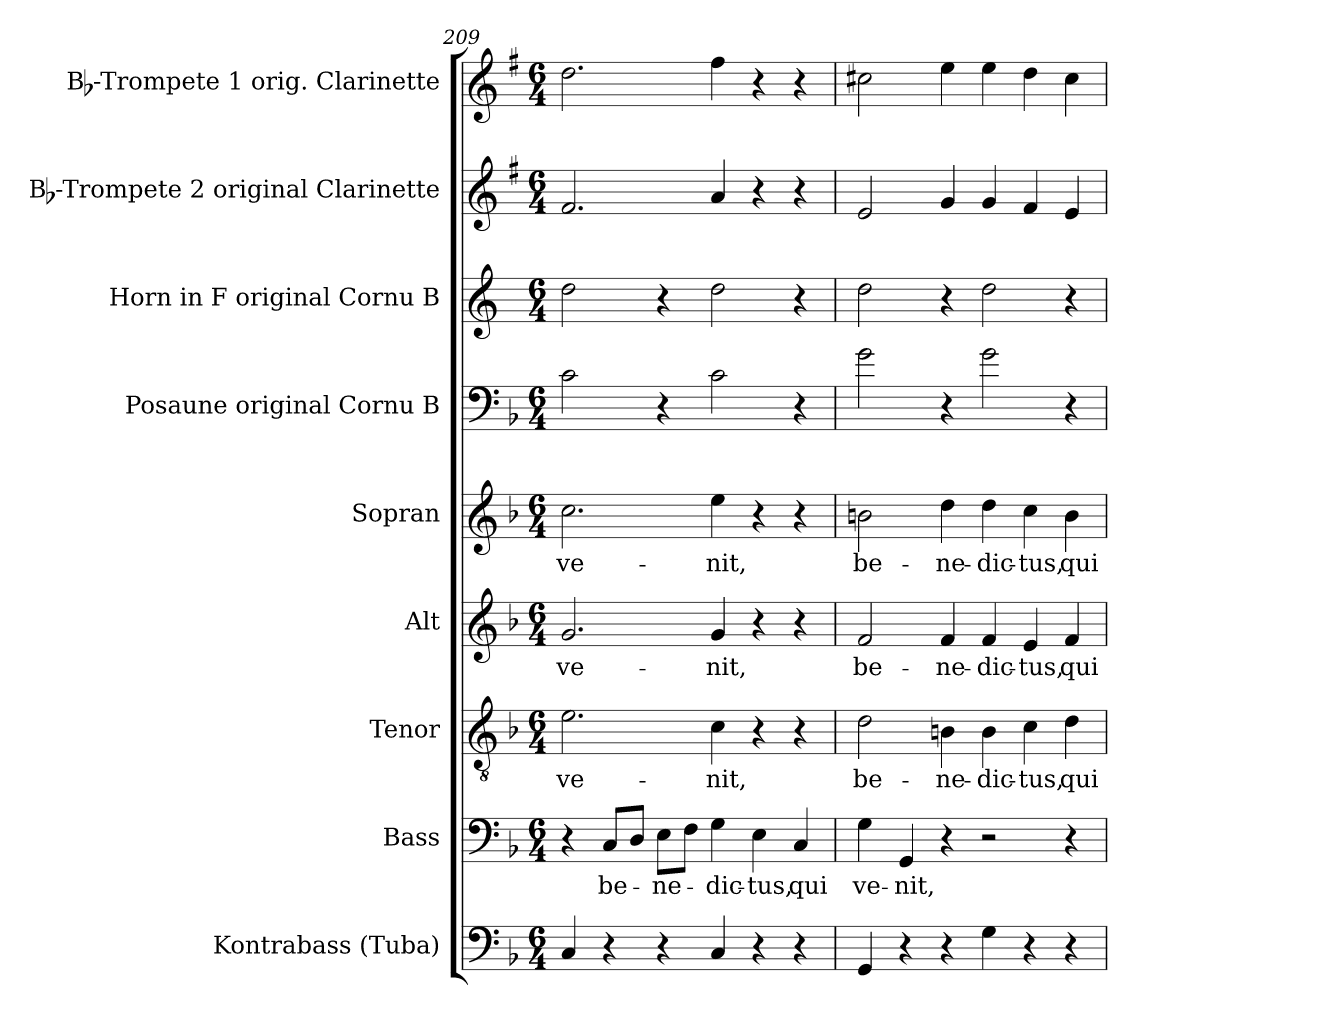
**kern	**kern	**text	**kern	**text	**kern	**text	**kern	**text	**kern	**kern	**kern	**kern
*part9	*part8	*part8	*part7	*part7	*part6	*part6	*part5	*part5	*part4	*part3	*part2	*part1
*staff9	*staff8	*staff8	*staff7	*staff7	*staff6	*staff6	*staff5	*staff5	*staff4	*staff3	*staff2	*staff1
*I"Kontrabass (Tuba)	*I"Bass	*	*I"Tenor	*	*I"Alt	*	*I"Sopran	*	*I"Posaune original Cornu B	*I"Horn in F original Cornu B	*I"Bb-Trompete 2 original Clarinette	*I"Bb-Trompete 1 orig. Clarinette
*I'Kb.	*I'B.	*	*I'T.	*	*I'A.	*	*I'S.	*	*I'Pos.	*I'Hrn.	*I'Bb Trp. 2	*I'Bb Trp. 1
*clefF4	*clefF4	*	*clefGv2	*	*clefG2	*	*clefG2	*	*clefF4	*clefG2	*clefG2	*clefG2
*ITrd7c12	*	*	*	*	*	*	*	*	*	*ITrd4c7	*ITrd1c2	*ITrd1c2
*k[b-]	*k[b-]	*	*k[b-]	*	*k[b-]	*	*k[b-]	*	*k[b-]	*k[b-]	*k[b-]	*k[b-]
*F:	*F:	*	*F:	*	*F:	*	*F:	*	*F:	*F:	*F:	*F:
*M6/4	*M6/4	*	*M6/4	*	*M6/4	*	*M6/4	*	*M6/4	*M6/4	*M6/4	*M6/4
=209	=209	=209	=209	=209	=209	=209	=209	=209	=209	=209	=209	=209
!	!	!	!	!LO:LY:b	!	!LO:LY:b	!	!LO:LY:b	!	!	!	!
4CC/	4r	.	2.e\	ve-	2.g/	ve-	2.cc\	ve-	2c\	2g\	2.e/	2.cc\
!	!	!LO:LY:b	!	!	!	!	!	!	!	!	!	!
4r	8C/L	be-	.	.	.	.	.	.	.	.	.	.
.	8D/J	.	.	.	.	.	.	.	.	.	.	.
!	!	!LO:LY:b	!	!	!	!	!	!	!	!	!	!
4r	8E\L	-ne-	.	.	.	.	.	.	4r	4r	.	.
.	8F\J	.	.	.	.	.	.	.	.	.	.	.
!	!	!LO:LY:b	!	!LO:LY:b	!	!LO:LY:b	!	!LO:LY:b	!	!	!	!
4CC/	4G\	-dic-	4c\	-nit,	4g/	-nit,	4ee\	-nit,	2c\	2g\	4g/	4ee\
!	!	!LO:LY:b	!	!	!	!	!	!	!	!	!	!
4r	4E\	-tus,	4r	.	4r	.	4r	.	.	.	4r	4r
!	!	!LO:LY:b	!	!	!	!	!	!	!	!	!	!
4r	4C/	qui	4r	.	4r	.	4r	.	4r	4r	4r	4r
=210	=210	=210	=210	=210	=210	=210	=210	=210	=210	=210	=210	=210
!	!	!LO:LY:b	!	!LO:LY:b	!	!LO:LY:b	!	!LO:LY:b	!	!	!	!
4GGG/	4G\	ve-	2d\	be-	2f/	be-	2bn\	be-	2g\	2g\	2d/	2bn\
!	!	!LO:LY:b	!	!	!	!	!	!	!	!	!	!
4r	4GG/	-nit,	.	.	.	.	.	.	.	.	.	.
!	!	!	!	!LO:LY:b	!	!LO:LY:b	!	!LO:LY:b	!	!	!	!
4r	4r	.	4Bn\	-ne-	4f/	-ne-	4dd\	-ne-	4r	4r	4f/	4dd\
!	!	!	!	!LO:LY:b	!	!LO:LY:b	!	!LO:LY:b	!	!	!	!
4GG\	2r	.	4B\	-dic-	4f/	-dic-	4dd\	-dic-	2g\	2g\	4f/	4dd\
!	!	!	!	!LO:LY:b	!	!LO:LY:b	!	!LO:LY:b	!	!	!	!
4r	.	.	4c\	-tus,	4e/	-tus,	4cc\	-tus,	.	.	4e/	4cc\
!	!	!	!	!LO:LY:b	!	!LO:LY:b	!	!LO:LY:b	!	!	!	!
4r	4r	.	4d\	qui	4f/	qui	4b\	qui	4r	4r	4d/	4b\
=	=	=	=	=	=	=	=	=	=	=	=	=
*-	*-	*-	*-	*-	*-	*-	*-	*-	*-	*-	*-	*-
